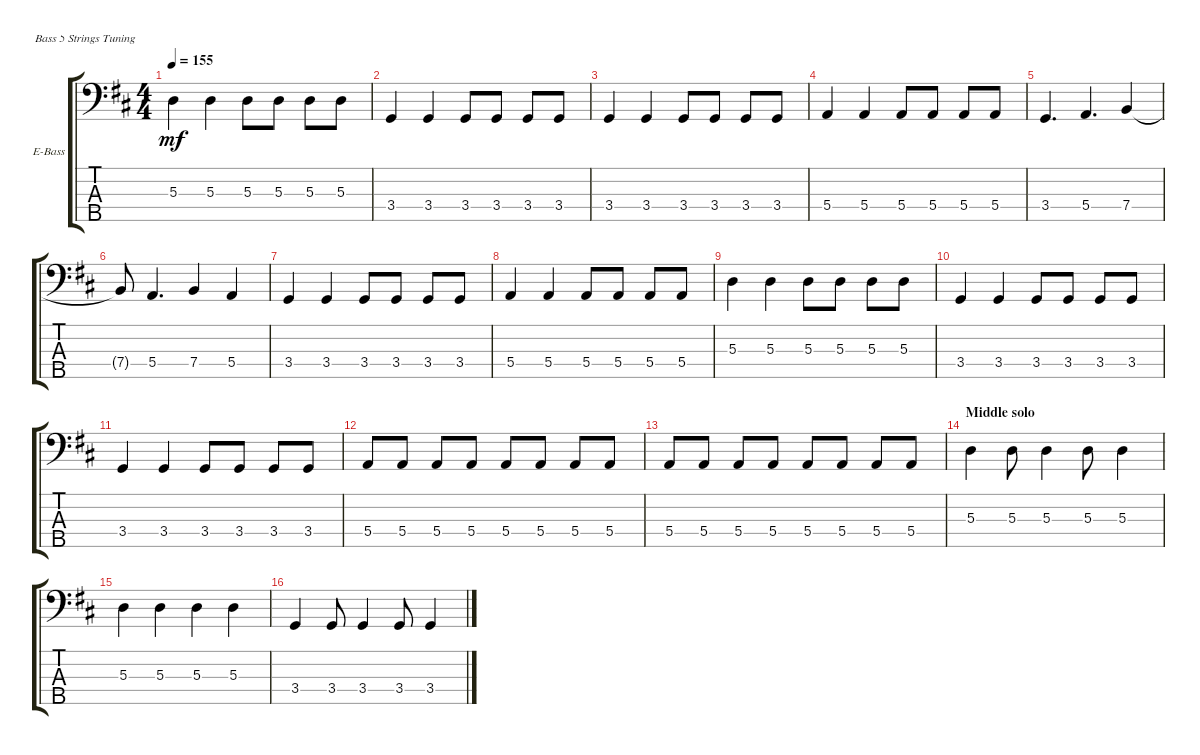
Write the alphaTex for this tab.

\defaultSystemsLayout 4
\bracketExtendMode groupsimilarinstruments
\firstSystemTrackNameOrientation horizontal
\otherSystemsTrackNameOrientation horizontal
\track ("Electric Bass (Andera Kjølholm)" "E-Bass") {instrument electricbassfinger}
\staff {score tabs}
\tuning (G2 D2 A1 E1 B0)
\ts (4 4)
\tempo 155
\clef f4
\scale
0.333333
\ks d
5.3.4{dy mf} 5.3.4 5.3.8 5.3.8 5.3.8 5.3.8 |
\scale
0.333333 3.4.4 3.4.4 3.4.8 3.4.8 3.4.8 3.4.8 |
\scale
0.333333 3.4.4 3.4.4 3.4.8 3.4.8 3.4.8 3.4.8 |
\scale
0.333333 5.4.4 5.4.4 5.4.8 5.4.8 5.4.8 5.4.8 |
\scale
0.333333 3.4.4{d} 5.4.4{d} 7.4.4 |
\scale
0.333333 7.4{t}.8 5.4.4{d} 7.4.4 5.4.4 |
\scale
0.333333 3.4.4 3.4.4 3.4.8 3.4.8 3.4.8 3.4.8 |
\scale
0.333333 5.4.4 5.4.4 5.4.8 5.4.8 5.4.8 5.4.8 |
\scale
0.333333 5.3.4 5.3.4 5.3.8 5.3.8 5.3.8 5.3.8 |
\scale
0.333333 3.4.4 3.4.4 3.4.8 3.4.8 3.4.8 3.4.8 |
\scale
0.333333 3.4.4 3.4.4 3.4.8 3.4.8 3.4.8 3.4.8 |
\scale
0.333333 5.4.8 5.4.8 5.4.8 5.4.8 5.4.8 5.4.8 5.4.8 5.4.8 |
\scale
0.333333 5.4.8 5.4.8 5.4.8 5.4.8 5.4.8 5.4.8 5.4.8 5.4.8 |
\section ("" "Middle solo")
\scale
0.333333 5.3.4 5.3.8 5.3.4 5.3.8 5.3.4 |
\scale
0.333333 5.3.4 5.3.4 5.3.4 5.3.4 |
\scale
0.333333 3.4.4 3.4.8 3.4.4 3.4.8 3.4.4
